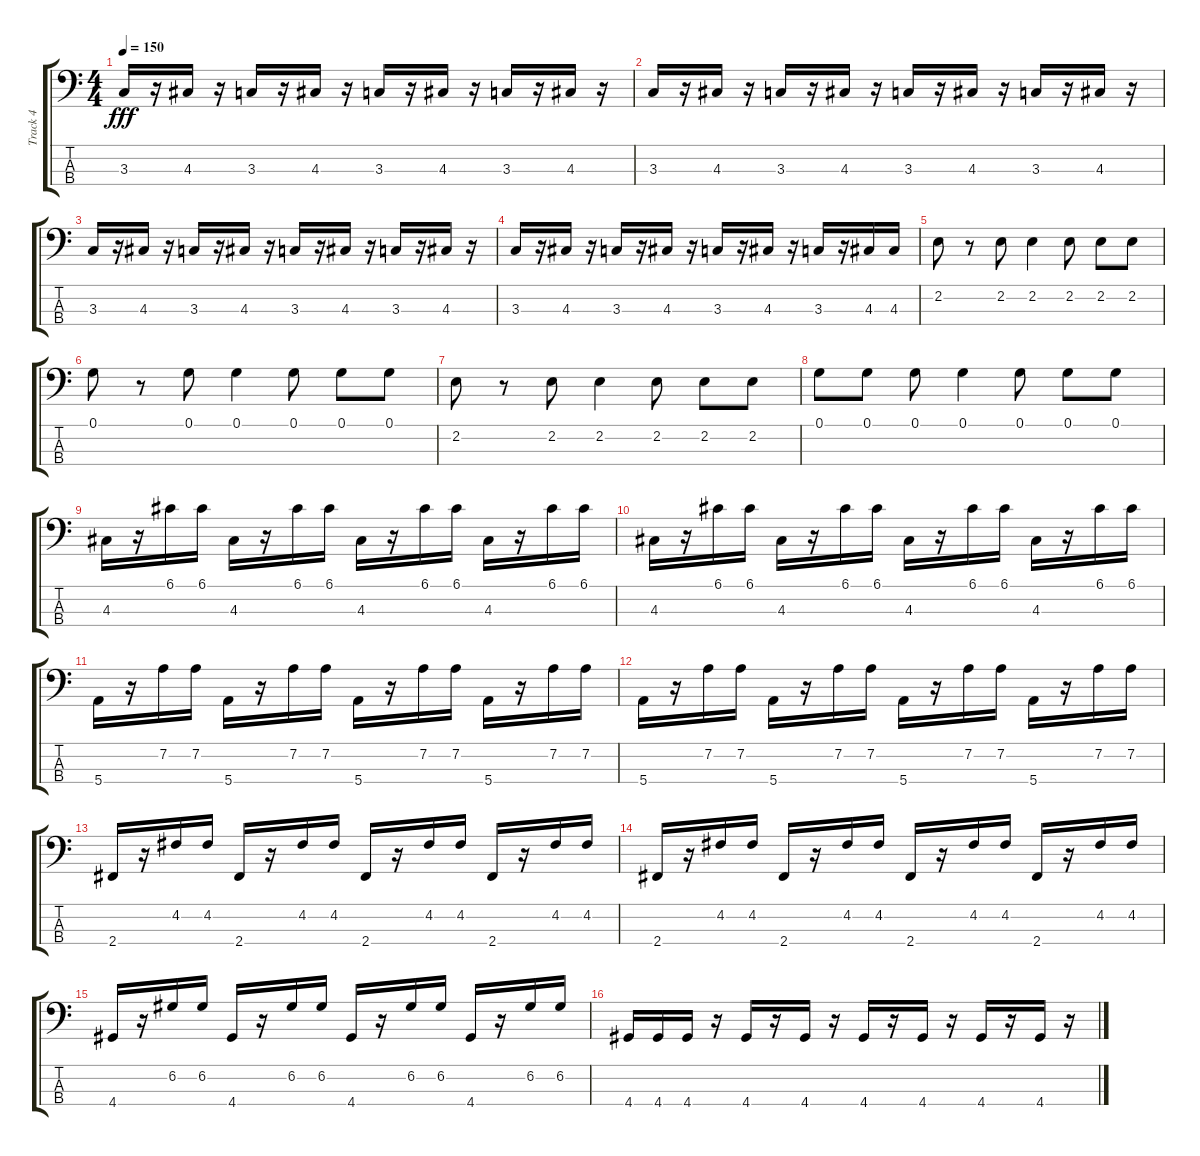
\track ("Track 4" "Track 4") {instrument electricbassfinger}
\staff {score tabs}
\tuning (G2 D2 A1 E1) {hide}
\ts (4 4)
\tempo 150
\clef f4
\ks c
3.3.16{dy fff} r.16 4.3.16 r.16 3.3.16 r.16 4.3.16 r.16 3.3.16 r.16 4.3.16 r.16 3.3.16 r.16 4.3.16 r.16 |
3.3.16 r.16 4.3.16 r.16 3.3.16 r.16 4.3.16 r.16 3.3.16 r.16 4.3.16 r.16 3.3.16 r.16 4.3.16 r.16 |
3.3.16 r.16 4.3.16 r.16 3.3.16 r.16 4.3.16 r.16 3.3.16 r.16 4.3.16 r.16 3.3.16 r.16 4.3.16 r.16 |
3.3.16 r.16 4.3.16 r.16 3.3.16 r.16 4.3.16 r.16 3.3.16 r.16 4.3.16 r.16 3.3.16 r.16 4.3.16 4.3.16 |
2.2.8{instrument electricbassfinger} r.8 2.2.8 2.2.4 2.2.8 2.2.8 2.2.8 |
0.1.8 r.8 0.1.8 0.1.4 0.1.8 0.1.8 0.1.8 |
2.2.8 r.8 2.2.8 2.2.4 2.2.8 2.2.8 2.2.8 |
0.1.8 0.1.8 0.1.8 0.1.4 0.1.8 0.1.8 0.1.8 |
4.3.16 r.16 6.1.16 6.1.16 4.3.16 r.16 6.1.16 6.1.16 4.3.16 r.16 6.1.16 6.1.16 4.3.16 r.16 6.1.16 6.1.16 |
4.3.16 r.16 6.1.16 6.1.16 4.3.16 r.16 6.1.16 6.1.16 4.3.16 r.16 6.1.16 6.1.16 4.3.16 r.16 6.1.16 6.1.16 |
5.4.16 r.16 7.2.16 7.2.16 5.4.16 r.16 7.2.16 7.2.16 5.4.16 r.16 7.2.16 7.2.16 5.4.16 r.16 7.2.16 7.2.16 |
5.4.16 r.16 7.2.16 7.2.16 5.4.16 r.16 7.2.16 7.2.16 5.4.16 r.16 7.2.16 7.2.16 5.4.16 r.16 7.2.16 7.2.16 |
2.4.16 r.16 4.2.16 4.2.16 2.4.16 r.16 4.2.16 4.2.16 2.4.16 r.16 4.2.16 4.2.16 2.4.16 r.16 4.2.16 4.2.16 |
2.4.16 r.16 4.2.16 4.2.16 2.4.16 r.16 4.2.16 4.2.16 2.4.16 r.16 4.2.16 4.2.16 2.4.16 r.16 4.2.16 4.2.16 |
4.4.16 r.16 6.2.16 6.2.16 4.4.16 r.16 6.2.16 6.2.16 4.4.16 r.16 6.2.16 6.2.16 4.4.16 r.16 6.2.16 6.2.16 |
4.4.16 4.4.16 4.4.16 r.16 4.4.16 r.16 4.4.16 r.16 4.4.16 r.16 4.4.16 r.16 4.4.16 r.16 4.4.16 r.16
